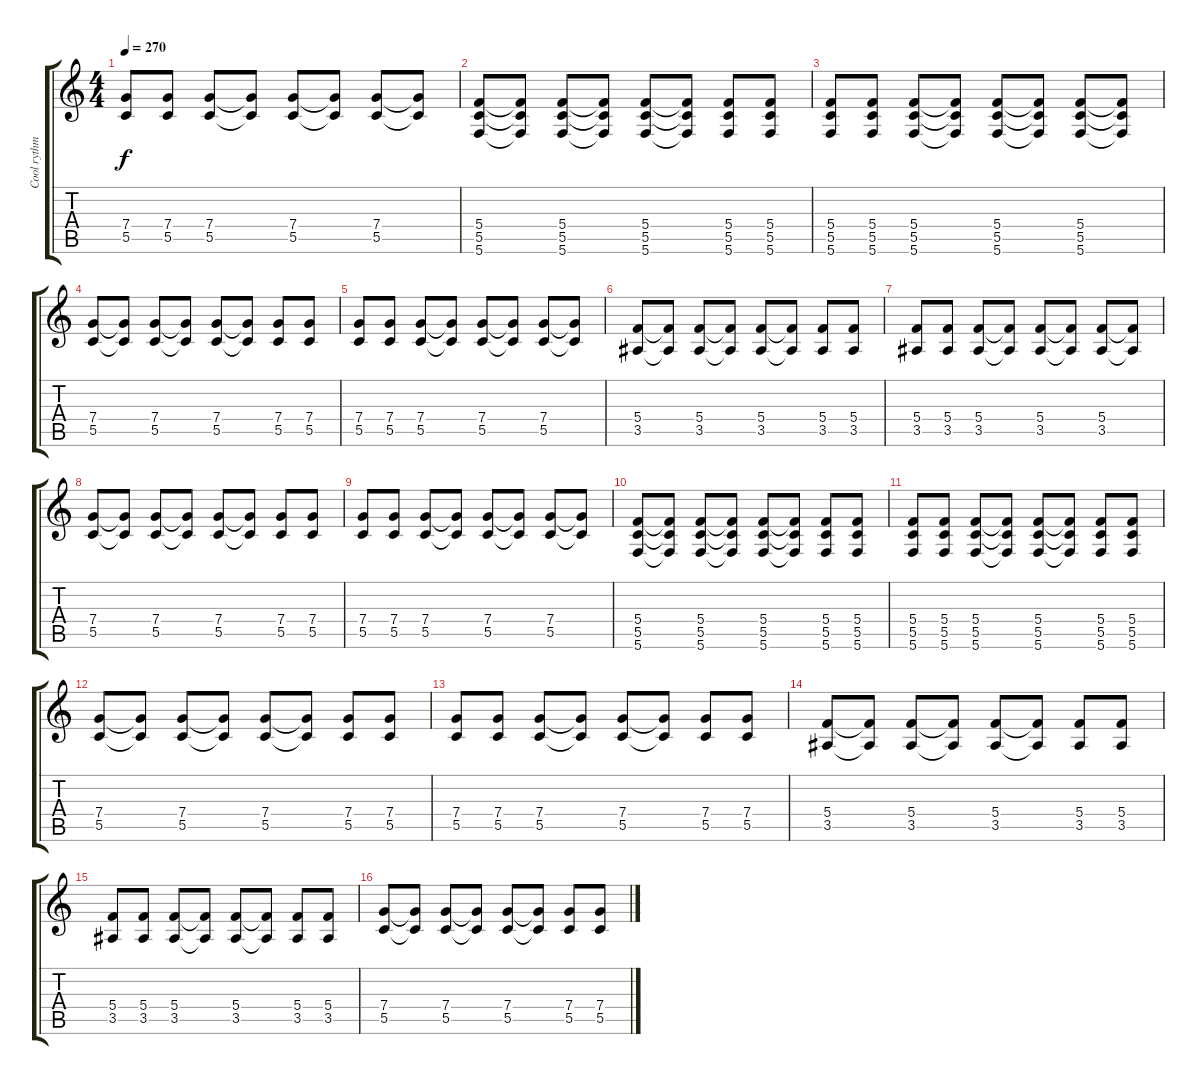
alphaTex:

\track ("Cool rythm riff" "Cool rythm") {instrument distortionguitar}
\staff {score tabs}
\tuning (D4 A3 F3 C3 G2 C2) {hide}
\ts (4 4)
\tempo 270
\clef g2
\ks c
(7.4 5.5).8{dy f} (7.4 5.5).8 (7.4 5.5).8 (7.4{t} 5.5{t}).8 (7.4 5.5).8 (7.4{t} 5.5{t}).8 (7.4 5.5).8 (7.4{t} 5.5{t}).8 |
(5.4 5.5 5.6).8 (5.4{t} 5.5{t} 5.6{t}).8 (5.4 5.5 5.6).8 (5.4{t} 5.5{t} 5.6{t}).8 (5.4 5.5 5.6).8 (5.4{t} 5.5{t} 5.6{t}).8 (5.4 5.5 5.6).8 (5.4 5.5 5.6).8 |
(5.4 5.5 5.6).8 (5.4 5.5 5.6).8 (5.4 5.5 5.6).8 (5.4{t} 5.5{t} 5.6{t}).8 (5.4 5.5 5.6).8 (5.4{t} 5.5{t} 5.6{t}).8 (5.4 5.5 5.6).8 (5.4{t} 5.5{t} 5.6{t}).8 |
(7.4 5.5).8 (7.4{t} 5.5{t}).8 (7.4 5.5).8 (7.4{t} 5.5{t}).8 (7.4 5.5).8 (7.4{t} 5.5{t}).8 (7.4 5.5).8 (7.4 5.5).8 |
(7.4 5.5).8 (7.4 5.5).8 (7.4 5.5).8 (7.4{t} 5.5{t}).8 (7.4 5.5).8 (7.4{t} 5.5{t}).8 (7.4 5.5).8 (7.4{t} 5.5{t}).8 |
(5.4 3.5).8 (5.4{t} 3.5{t}).8 (5.4 3.5).8 (5.4{t} 3.5{t}).8 (5.4 3.5).8 (5.4{t} 3.5{t}).8 (5.4 3.5).8 (5.4 3.5).8 |
(5.4 3.5).8 (5.4 3.5).8 (5.4 3.5).8 (5.4{t} 3.5{t}).8 (5.4 3.5).8 (5.4{t} 3.5{t}).8 (5.4 3.5).8 (5.4{t} 3.5{t}).8 |
(7.4 5.5).8 (7.4{t} 5.5{t}).8 (7.4 5.5).8 (7.4{t} 5.5{t}).8 (7.4 5.5).8 (7.4{t} 5.5{t}).8 (7.4 5.5).8 (7.4 5.5).8 |
(7.4 5.5).8 (7.4 5.5).8 (7.4 5.5).8 (7.4{t} 5.5{t}).8 (7.4 5.5).8 (7.4{t} 5.5{t}).8 (7.4 5.5).8 (7.4{t} 5.5{t}).8 |
(5.4 5.5 5.6).8 (5.4{t} 5.5{t} 5.6{t}).8 (5.4 5.5 5.6).8 (5.4{t} 5.5{t} 5.6{t}).8 (5.4 5.5 5.6).8 (5.4{t} 5.5{t} 5.6{t}).8 (5.4 5.5 5.6).8 (5.4 5.5 5.6).8 |
(5.4 5.5 5.6).8 (5.4 5.5 5.6).8 (5.4 5.5 5.6).8 (5.4{t} 5.5{t} 5.6{t}).8 (5.4 5.5 5.6).8 (5.4{t} 5.5{t} 5.6{t}).8 (5.4 5.5 5.6).8 (5.4 5.5 5.6).8 |
(7.4 5.5).8 (7.4{t} 5.5{t}).8 (7.4 5.5).8 (7.4{t} 5.5{t}).8 (7.4 5.5).8 (7.4{t} 5.5{t}).8 (7.4 5.5).8 (7.4 5.5).8 |
(7.4 5.5).8 (7.4 5.5).8 (7.4 5.5).8 (7.4{t} 5.5{t}).8 (7.4 5.5).8 (7.4{t} 5.5{t}).8 (7.4 5.5).8 (7.4 5.5).8 |
(5.4 3.5).8 (5.4{t} 3.5{t}).8 (5.4 3.5).8 (5.4{t} 3.5{t}).8 (5.4 3.5).8 (5.4{t} 3.5{t}).8 (5.4 3.5).8 (5.4 3.5).8 |
(5.4 3.5).8 (5.4 3.5).8 (5.4 3.5).8 (5.4{t} 3.5{t}).8 (5.4 3.5).8 (5.4{t} 3.5{t}).8 (5.4 3.5).8 (5.4 3.5).8 |
(7.4 5.5).8 (7.4{t} 5.5{t}).8 (7.4 5.5).8 (7.4{t} 5.5{t}).8 (7.4 5.5).8 (7.4{t} 5.5{t}).8 (7.4 5.5).8 (7.4 5.5).8
